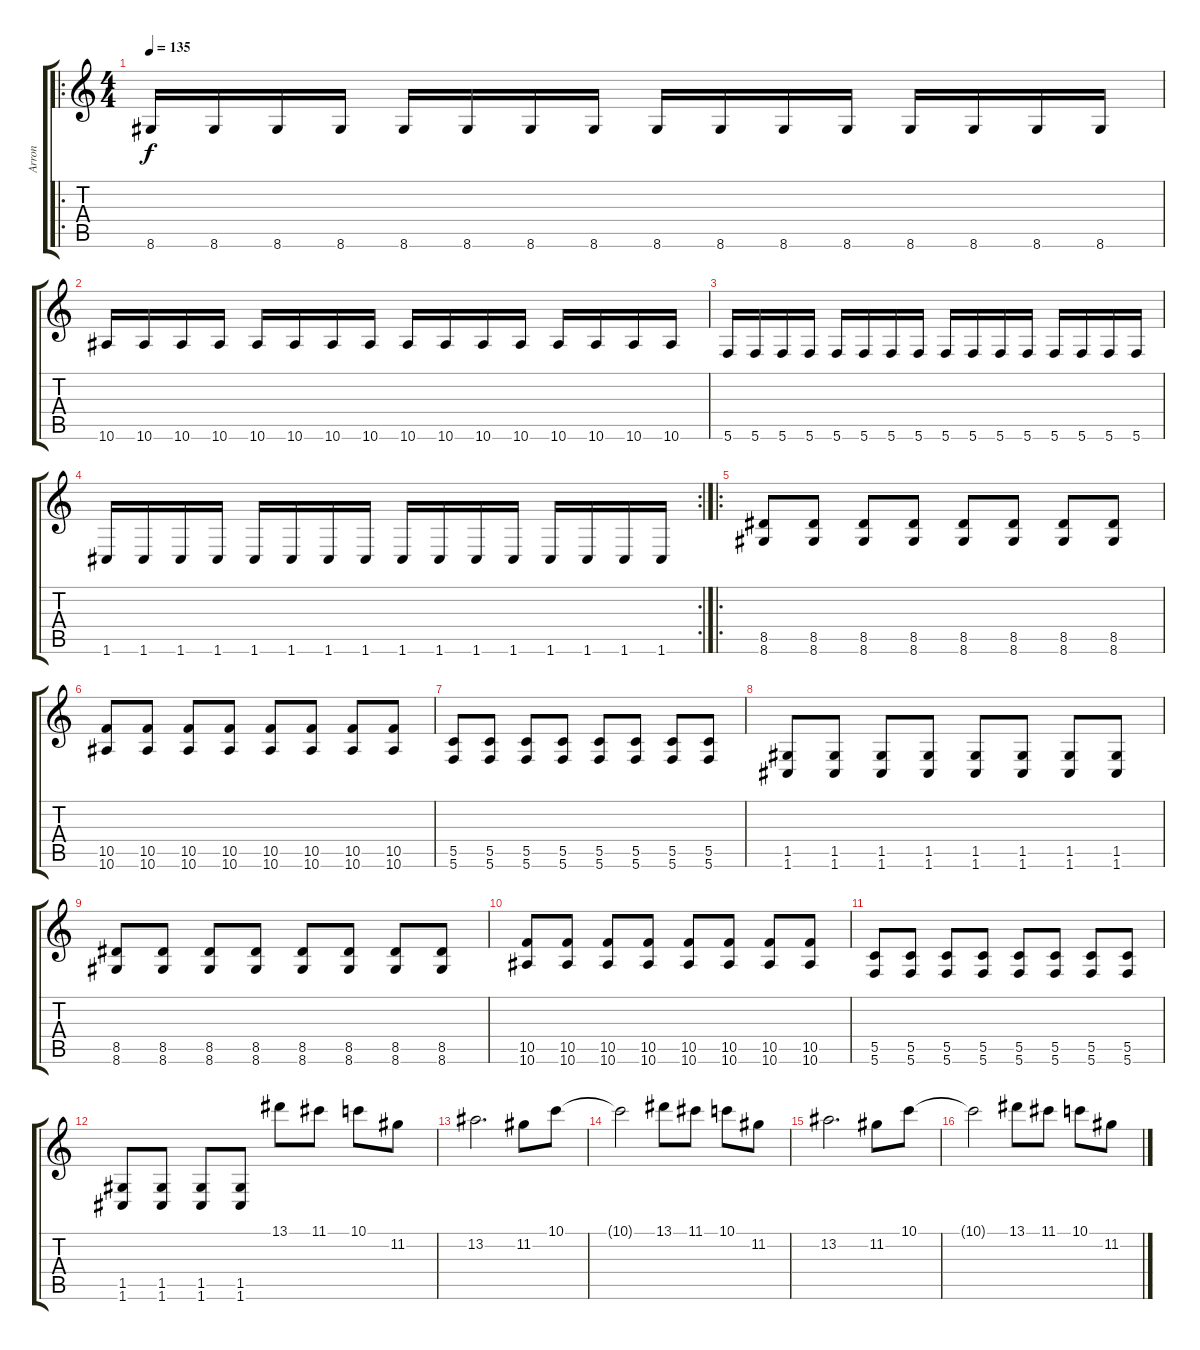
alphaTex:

\track ("Arron" "Arron") {instrument overdrivenguitar}
\staff {score tabs}
\tuning (D4 A3 F3 C3 G2 C2) {hide}
\ro
\ts (4 4)
\tempo 135
\clef g2
\ks c
8.6.16{dy f} 8.6.16 8.6.16 8.6.16 8.6.16 8.6.16 8.6.16 8.6.16 8.6.16 8.6.16 8.6.16 8.6.16 8.6.16 8.6.16 8.6.16 8.6.16 |
10.6.16 10.6.16 10.6.16 10.6.16 10.6.16 10.6.16 10.6.16 10.6.16 10.6.16 10.6.16 10.6.16 10.6.16 10.6.16 10.6.16 10.6.16 10.6.16 |
5.6.16 5.6.16 5.6.16 5.6.16 5.6.16 5.6.16 5.6.16 5.6.16 5.6.16 5.6.16 5.6.16 5.6.16 5.6.16 5.6.16 5.6.16 5.6.16 |
\rc 2
1.6.16 1.6.16 1.6.16 1.6.16 1.6.16 1.6.16 1.6.16 1.6.16 1.6.16 1.6.16 1.6.16 1.6.16 1.6.16 1.6.16 1.6.16 1.6.16 |
\ro
(8.5 8.6).8 (8.5 8.6).8 (8.5 8.6).8 (8.5 8.6).8 (8.5 8.6).8 (8.5 8.6).8 (8.5 8.6).8 (8.5 8.6).8 |
(10.5 10.6).8 (10.5 10.6).8 (10.5 10.6).8 (10.5 10.6).8 (10.5 10.6).8 (10.5 10.6).8 (10.5 10.6).8 (10.5 10.6).8 |
(5.5 5.6).8 (5.5 5.6).8 (5.5 5.6).8 (5.5 5.6).8 (5.5 5.6).8 (5.5 5.6).8 (5.5 5.6).8 (5.5 5.6).8 |
(1.5 1.6).8 (1.5 1.6).8 (1.5 1.6).8 (1.5 1.6).8 (1.5 1.6).8 (1.5 1.6).8 (1.5 1.6).8 (1.5 1.6).8 |
(8.5 8.6).8 (8.5 8.6).8 (8.5 8.6).8 (8.5 8.6).8 (8.5 8.6).8 (8.5 8.6).8 (8.5 8.6).8 (8.5 8.6).8 |
(10.5 10.6).8 (10.5 10.6).8 (10.5 10.6).8 (10.5 10.6).8 (10.5 10.6).8 (10.5 10.6).8 (10.5 10.6).8 (10.5 10.6).8 |
(5.5 5.6).8 (5.5 5.6).8 (5.5 5.6).8 (5.5 5.6).8 (5.5 5.6).8 (5.5 5.6).8 (5.5 5.6).8 (5.5 5.6).8 |
(1.5 1.6).8 (1.5 1.6).8 (1.5 1.6).8 (1.5 1.6).8 13.1.8 11.1.8 10.1.8 11.2.8 |
13.2.2{d} 11.2.8 10.1.8 |
10.1{t}.2 13.1.8 11.1.8 10.1.8 11.2.8 |
13.2.2{d} 11.2.8 10.1.8 |
10.1{t}.2 13.1.8 11.1.8 10.1.8 11.2.8
